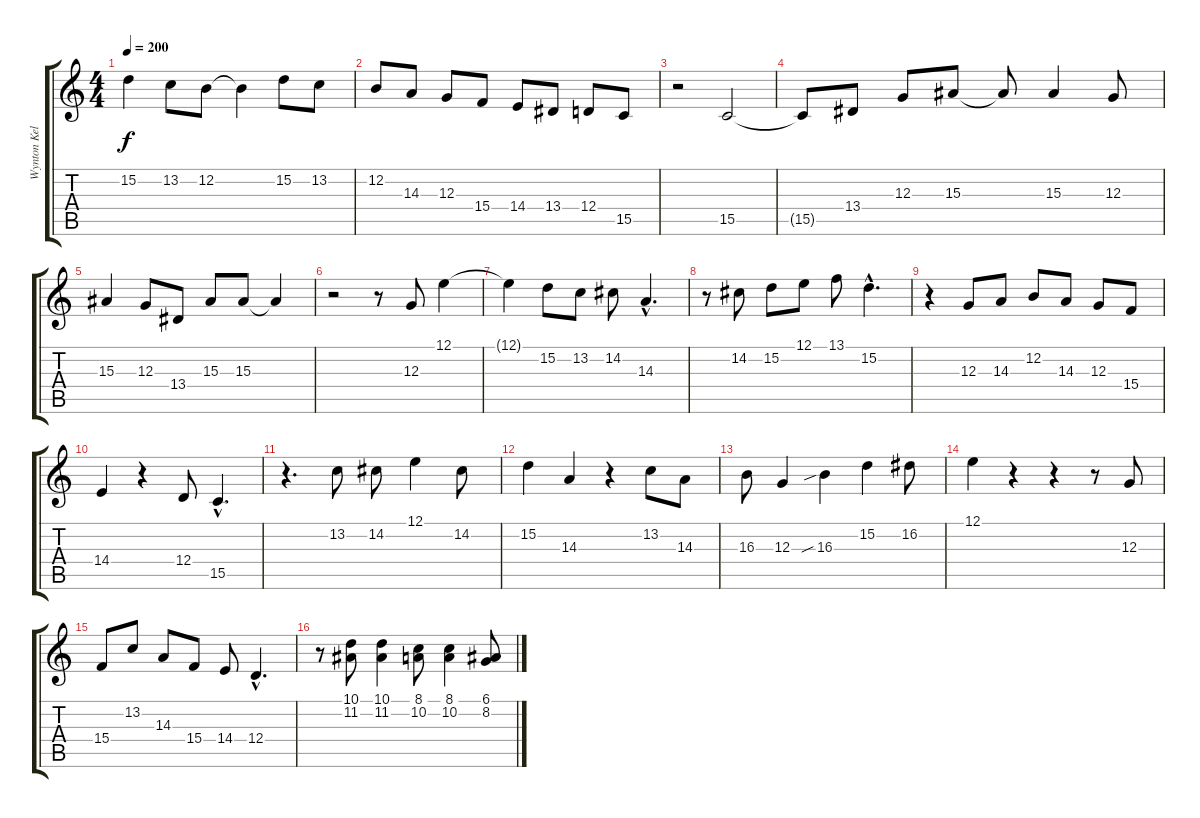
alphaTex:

\track ("Wynton Kelly" "Wynton Kel") {instrument electricgrandpiano}
\staff {score tabs}
\tuning (E4 B3 G3 D3 A2 E2) {hide}
\ts (4 4)
\tempo 200
\clef g2
\ks aminor
15.2.4{dy f} 13.2.8 12.2.8 12.2{t}.4 15.2.8 13.2.8 |
12.2.8 14.3.8 12.3.8 15.4.8 14.4.8 13.4.8 12.4.8 15.5.8 |
r.2 15.5.2 |
15.5{t}.8 13.4.8 12.3.8 15.3.8 15.3{t}.8 15.3.4 12.3.8 |
15.3.4 12.3.8 13.4.8 15.3.8 15.3.8 15.3{t}.4 |
r.2 r.8 12.3.8 12.1.4 |
12.1{t}.4 15.2.8 13.2.8 14.2.8 14.3{hac}.4{d} |
r.8 14.2.8 15.2.8 12.1.8 13.1.8 15.2{hac}.4{d} |
r.4 12.3.8 14.3.8 12.2.8 14.3.8 12.3.8 15.4.8 |
14.4.4 r.4 12.4.8 15.5{hac}.4{d} |
r.4{d} 13.2.8 14.2.8 12.1.4 14.2.8 |
15.2.4 14.3.4 r.4 13.2.8 14.3.8 |
16.3.8 12.3.4 16.3{sib}.4 15.2.4 16.2.8 |
12.1.4 r.4 r.4 r.8 12.3.8 |
15.4.8 13.2.8 14.3.8 15.4.8 14.4.8 12.4{hac}.4{d} |
r.8 (10.1 11.2).8 (10.1 11.2).4 (8.1 10.2).8 (8.1 10.2).4 (6.1 8.2).8
